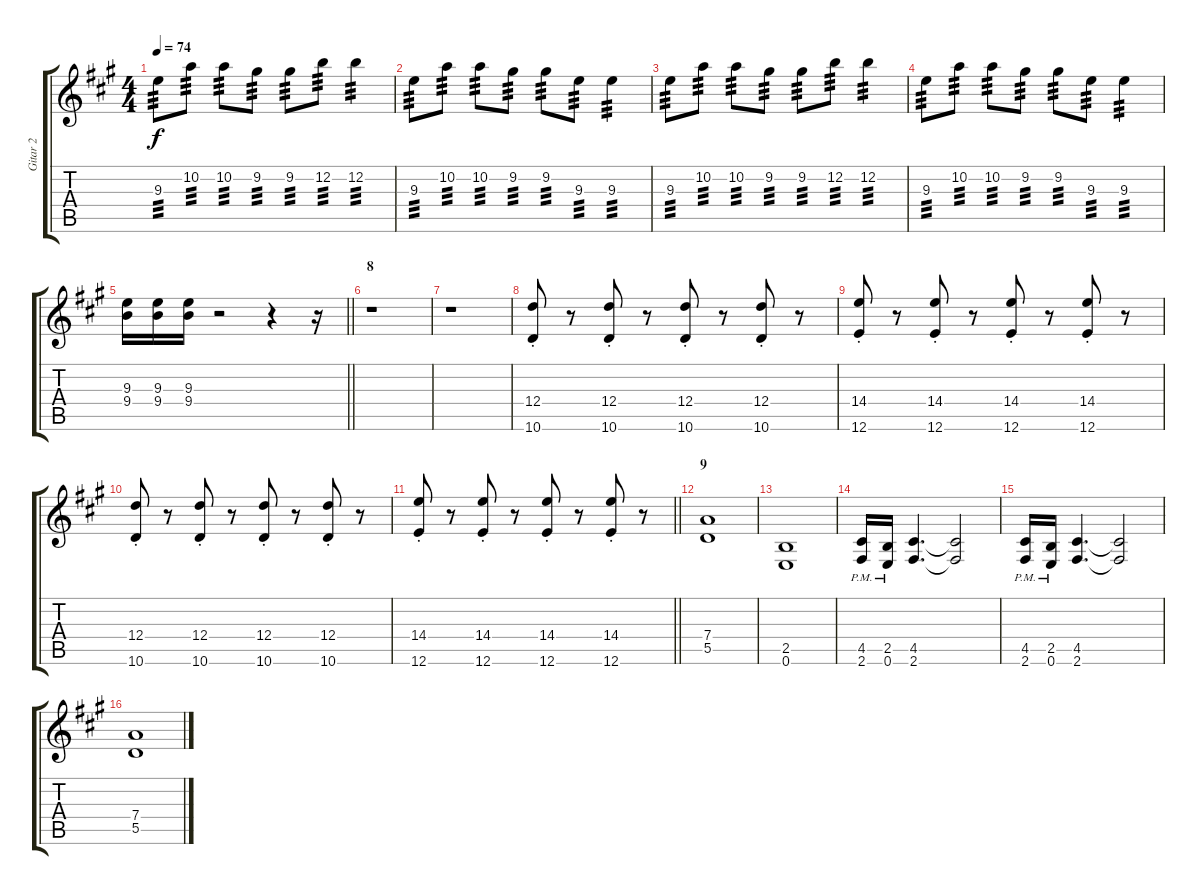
\track ("Gitar 2" "Gitar 2") {instrument electricguitarjazz}
\staff {score tabs}
\tuning (E4 B3 G3 D3 A2 E2) {hide}
\ts (4 4)
\tempo 74
\clef g2
\ks a
9.3.8{tp 3 dy f} 10.2.8{tp 3} 10.2.8{tp 3} 9.2.8{tp 3} 9.2.8{tp 3} 12.2.8{tp 3} 12.2.4{tp 3} |
9.3.8{tp 3} 10.2.8{tp 3} 10.2.8{tp 3} 9.2.8{tp 3} 9.2.8{tp 3} 9.3.8{tp 3} 9.3.4{tp 3} |
9.3.8{tp 3} 10.2.8{tp 3} 10.2.8{tp 3} 9.2.8{tp 3} 9.2.8{tp 3} 12.2.8{tp 3} 12.2.4{tp 3} |
9.3.8{tp 3} 10.2.8{tp 3} 10.2.8{tp 3} 9.2.8{tp 3} 9.2.8{tp 3} 9.3.8{tp 3} 9.3.4{tp 3} |
\barLineRight lightlight
(9.3 9.4).16 (9.3 9.4).16 (9.3 9.4).16 r.2 r.4 r.16 |
\section ("" "8")
r.1 |
r.1 |
(12.4{st} 10.6{st}).8{instrument stringensemble1} r.8 (12.4{st} 10.6{st}).8 r.8 (12.4{st} 10.6{st}).8 r.8 (12.4{st} 10.6{st}).8 r.8 |
(14.4{st} 12.6{st}).8 r.8 (14.4{st} 12.6{st}).8 r.8 (14.4{st} 12.6{st}).8 r.8 (14.4{st} 12.6{st}).8 r.8 |
(12.4{st} 10.6{st}).8 r.8 (12.4{st} 10.6{st}).8 r.8 (12.4{st} 10.6{st}).8 r.8 (12.4{st} 10.6{st}).8 r.8 |
\barLineRight lightlight
(14.4{st} 12.6{st}).8 r.8 (14.4{st} 12.6{st}).8 r.8 (14.4{st} 12.6{st}).8 r.8 (14.4{st} 12.6{st}).8 r.8 |
\section ("" "9")
(7.4 5.5).1{instrument overdrivenguitar} |
(2.5 0.6).1 |
(4.5{pm} 2.6{pm}).16 (2.5{pm} 0.6{pm}).16 (4.5 2.6).4{d} (4.5{t} 2.6{t}).2 |
(4.5{pm} 2.6{pm}).16 (2.5{pm} 0.6{pm}).16 (4.5 2.6).4{d} (4.5{t} 2.6{t}).2 |
(7.4 5.5).1{instrument overdrivenguitar}
